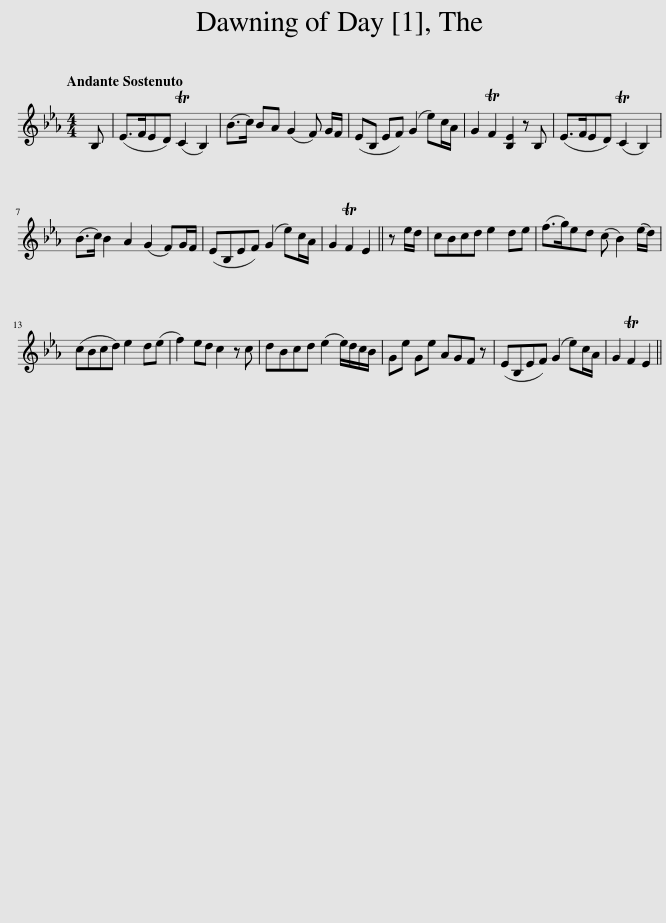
X:1
L:1/8
Q:1/4=120
M:4/4
I:linebreak $
K:Eb
V:1 treble
V:1
 B, | (E>FED) (TC2 B,2) | (B>c) BA (G2 F) G/F/ | (EB, EF) (G2 e)c/A/ | G2 TF2 [B,E]2 z B, | %5
 (E>FED) (TC2 B,2) |$ (B>c) B2 A2 (G2 F)G/F/ | (EB,EF) (G2 e)c/A/ | G2 TF2 E2 || z e/d/ | %10
 cBcd e2 de | (f>g)ed (c B2) (e/d/) |$ (cBcd) e2 d(e | f2) ed c2 z c | dBcd (e2 e/)d/c/B/ | %15
 Ge Ge AGF z | (EB,EF) (G2 e)c/A/ | G2 TF2 E2 || %18
